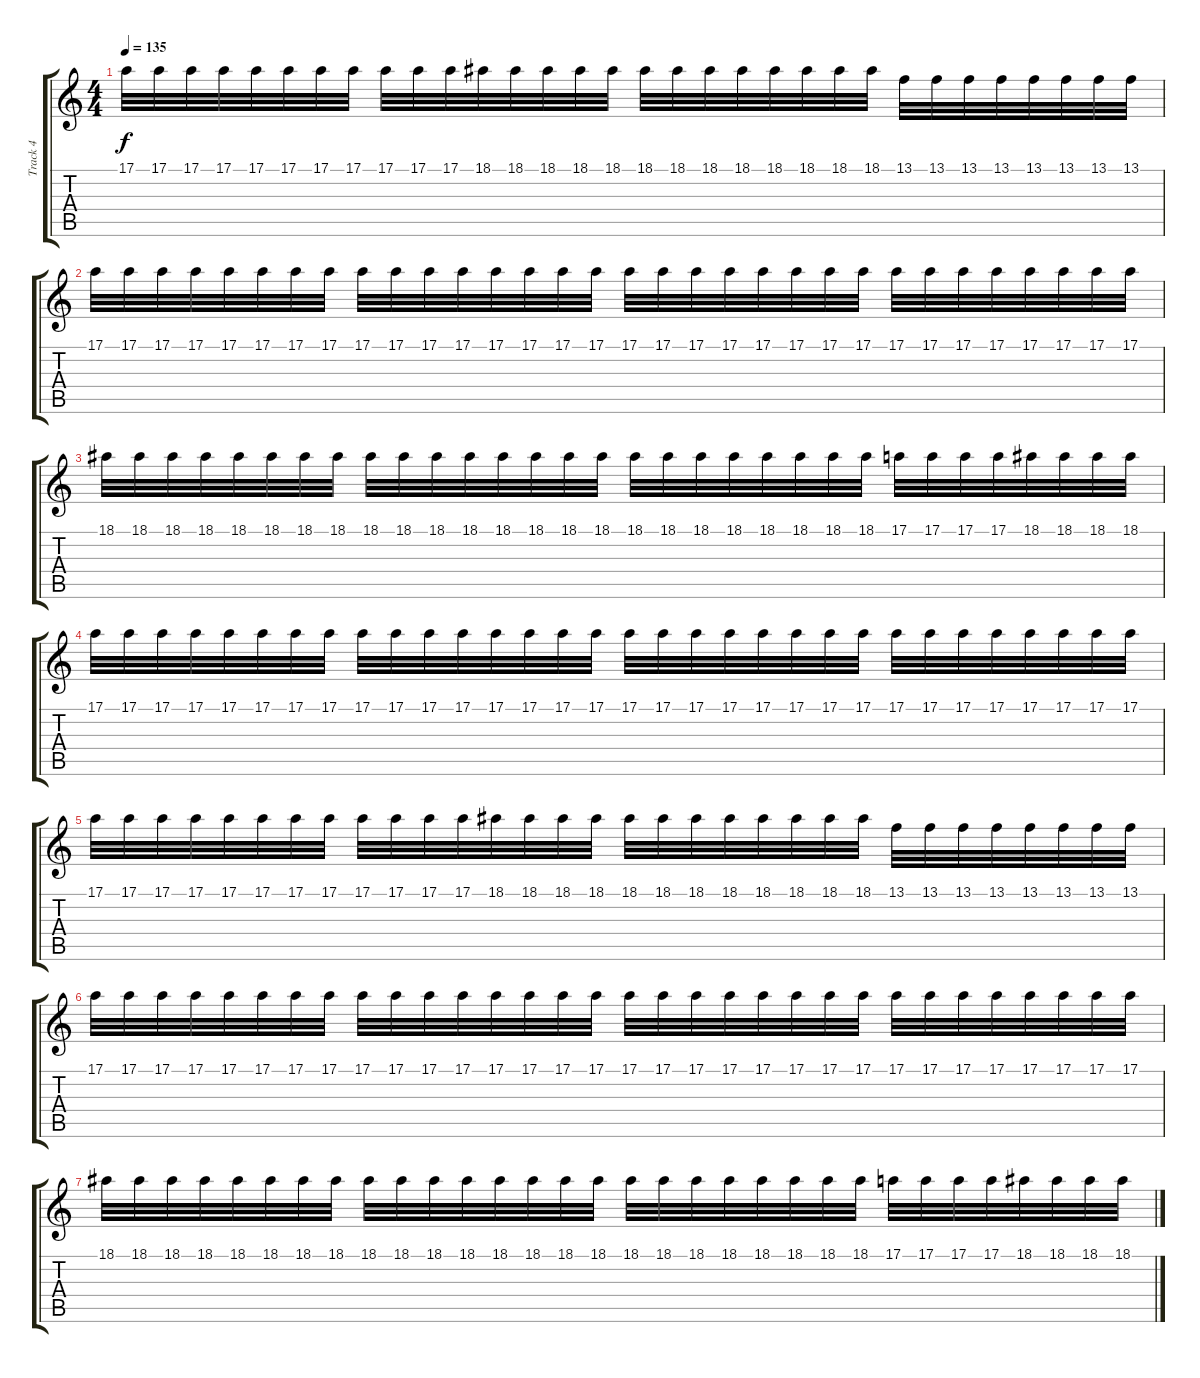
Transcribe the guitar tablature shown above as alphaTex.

\track ("Track 4" "Track 4") {instrument fx8scifi}
\staff {score tabs}
\tuning (E4 B3 G3 D3 A2 D2) {hide}
\ts (4 4)
\tempo 135
\clef g2
\ks c
17.1.32{dy f} 17.1.32 17.1.32 17.1.32 17.1.32 17.1.32 17.1.32 17.1.32 17.1.32 17.1.32 17.1.32 18.1.32 18.1.32 18.1.32 18.1.32 18.1.32 18.1.32 18.1.32 18.1.32 18.1.32 18.1.32 18.1.32 18.1.32 18.1.32 13.1.32 13.1.32 13.1.32 13.1.32 13.1.32 13.1.32 13.1.32 13.1.32 |
17.1.32 17.1.32 17.1.32 17.1.32 17.1.32 17.1.32 17.1.32 17.1.32 17.1.32 17.1.32 17.1.32 17.1.32 17.1.32 17.1.32 17.1.32 17.1.32 17.1.32 17.1.32 17.1.32 17.1.32 17.1.32 17.1.32 17.1.32 17.1.32 17.1.32 17.1.32 17.1.32 17.1.32 17.1.32 17.1.32 17.1.32 17.1.32 |
18.1.32 18.1.32 18.1.32 18.1.32 18.1.32 18.1.32 18.1.32 18.1.32 18.1.32 18.1.32 18.1.32 18.1.32 18.1.32 18.1.32 18.1.32 18.1.32 18.1.32 18.1.32 18.1.32 18.1.32 18.1.32 18.1.32 18.1.32 18.1.32 17.1.32 17.1.32 17.1.32 17.1.32 18.1.32 18.1.32 18.1.32 18.1.32 |
17.1.32 17.1.32 17.1.32 17.1.32 17.1.32 17.1.32 17.1.32 17.1.32 17.1.32 17.1.32 17.1.32 17.1.32 17.1.32 17.1.32 17.1.32 17.1.32 17.1.32 17.1.32 17.1.32 17.1.32 17.1.32 17.1.32 17.1.32 17.1.32 17.1.32 17.1.32 17.1.32 17.1.32 17.1.32 17.1.32 17.1.32 17.1.32 |
17.1.32 17.1.32 17.1.32 17.1.32 17.1.32 17.1.32 17.1.32 17.1.32 17.1.32 17.1.32 17.1.32 17.1.32 18.1.32 18.1.32 18.1.32 18.1.32 18.1.32 18.1.32 18.1.32 18.1.32 18.1.32 18.1.32 18.1.32 18.1.32 13.1.32 13.1.32 13.1.32 13.1.32 13.1.32 13.1.32 13.1.32 13.1.32 |
17.1.32 17.1.32 17.1.32 17.1.32 17.1.32 17.1.32 17.1.32 17.1.32 17.1.32 17.1.32 17.1.32 17.1.32 17.1.32 17.1.32 17.1.32 17.1.32 17.1.32 17.1.32 17.1.32 17.1.32 17.1.32 17.1.32 17.1.32 17.1.32 17.1.32 17.1.32 17.1.32 17.1.32 17.1.32 17.1.32 17.1.32 17.1.32 |
18.1.32 18.1.32 18.1.32 18.1.32 18.1.32 18.1.32 18.1.32 18.1.32 18.1.32 18.1.32 18.1.32 18.1.32 18.1.32 18.1.32 18.1.32 18.1.32 18.1.32 18.1.32 18.1.32 18.1.32 18.1.32 18.1.32 18.1.32 18.1.32 17.1.32 17.1.32 17.1.32 17.1.32 18.1.32 18.1.32 18.1.32 18.1.32
